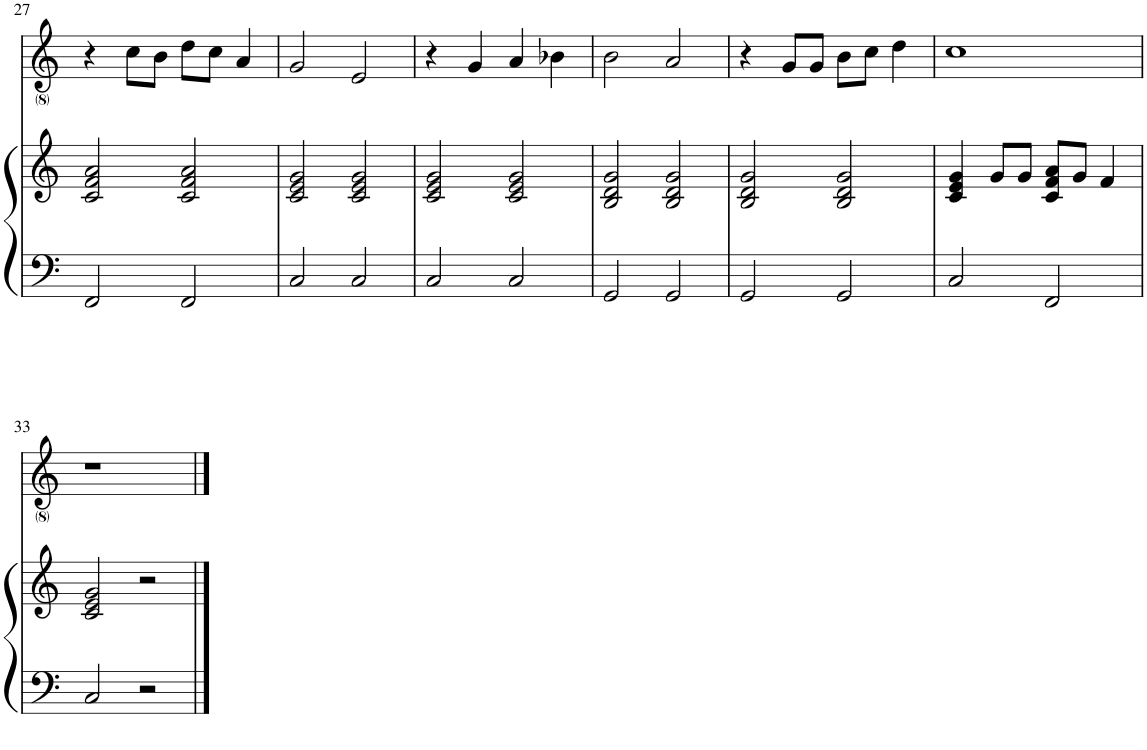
**kern	**kern	**kern
*part2	*part2	*part1
*staff3	*staff2	*staff1
*I"Piano	*	*I"Voice
*I'Pno	*	*
!!LO:PB:g=z
*clefF4	*clefG2	*clefG2
*k[]	*k[]	*k[]
*M4/4	*M4/4	*M4/4
=27	=27	=27
2FF/	2c/ 2f/ 2a/	4r
.	.	8cc\L
.	.	8b\J
2FF/	2c/ 2f/ 2a/	8dd\L
.	.	8cc\J
.	.	4a/
=28	=28	=28
2C/	2c/ 2e/ 2g/	2g/
2C/	2c/ 2e/ 2g/	2e/
=29	=29	=29
2C/	2c/ 2e/ 2g/	4r
.	.	4g/
2C/	2c/ 2e/ 2g/	4a/
.	.	4b-X\
=30	=30	=30
2GG/	2B/ 2d/ 2g/	2b\
2GG/	2B/ 2d/ 2g/	2a/
=31	=31	=31
2GG/	2B/ 2d/ 2g/	4r
.	.	8g/L
.	.	8g/J
2GG/	2B/ 2d/ 2g/	8b\L
.	.	8cc\J
.	.	4dd\
=32	=32	=32
2C/	4c/ 4e/ 4g/	1cc
.	8g/L	.
.	8g/J	.
2FF/	8c/ 8f/ 8a/L	.
.	8g/J	.
.	4f/	.
!!LO:LB:g=z
=33	=33	=33
2C/	2c/ 2e/ 2g/	1r
2r	2r	.
==	==	==
*-	*-	*-
